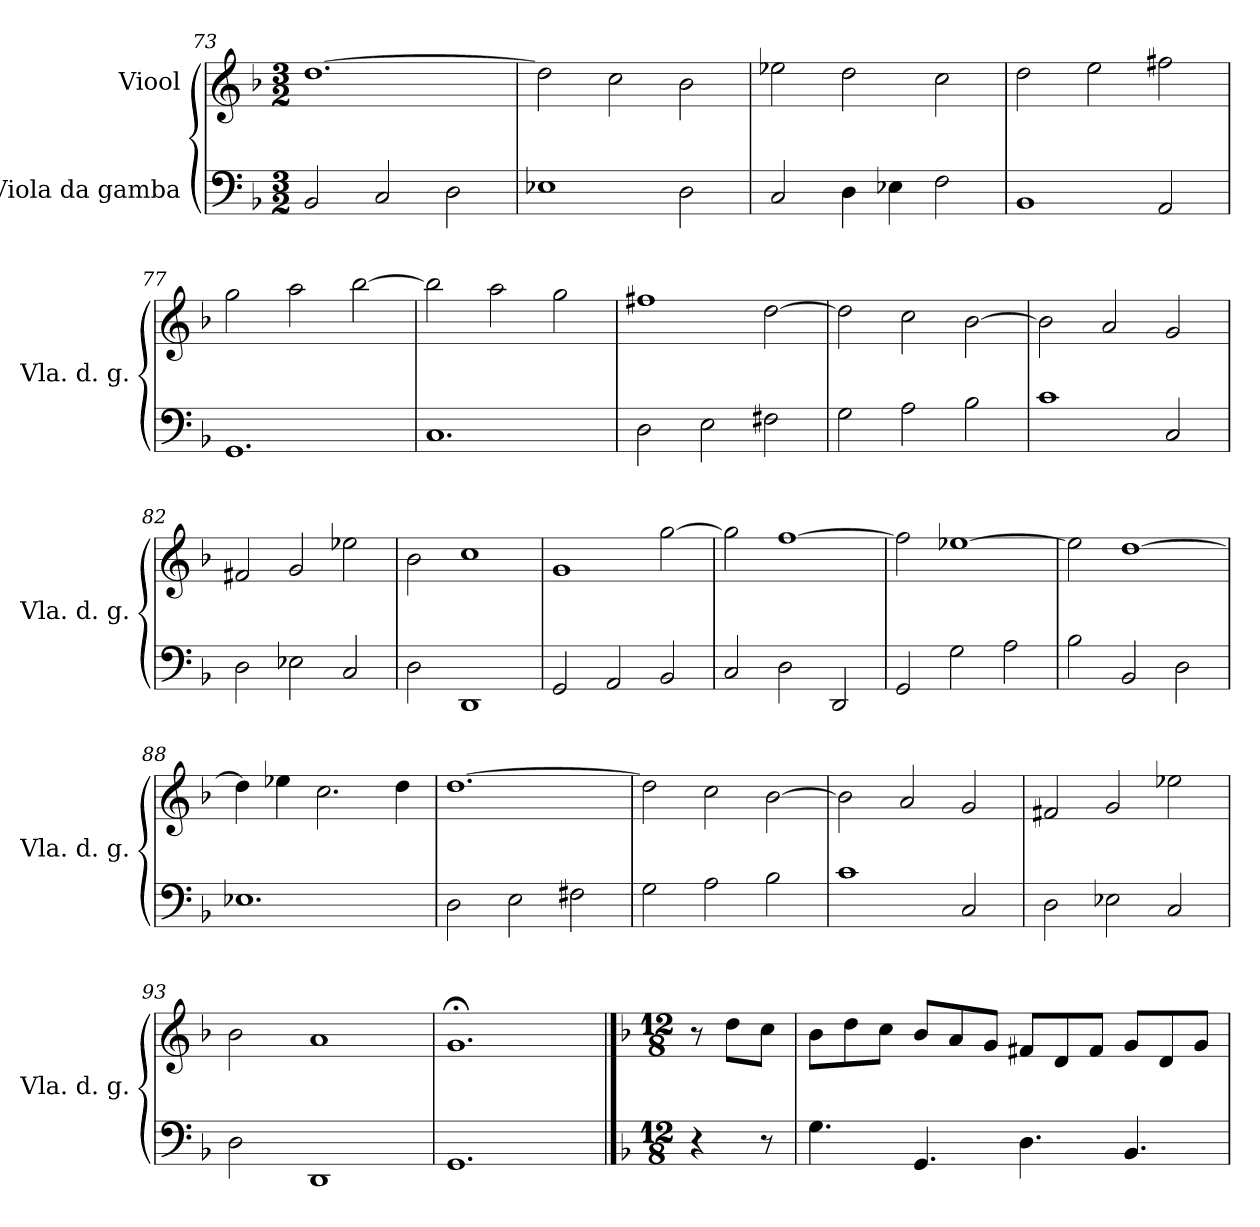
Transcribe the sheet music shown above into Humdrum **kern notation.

**kern	**kern
*part2	*part1
*staff2	*staff1
*I"Viola da gamba	*I"Viool
*I'Vla. d. g.	*
*clefF4	*clefG2
*k[b-]	*k[b-]
*M3/2	*M3/2
=73	=73
2BB-/	[1.dd
2C/	.
2D\	.
!!LO:LB:g=z
=74	=74
1E-X	2dd\]
.	2cc\
2D\	2b-\
=75	=75
2C/	2ee-X\
4D\	2dd\
4E-X\	.
2F\	2cc\
=76	=76
1BB-	2dd\
.	2ee\
2AA/	2ff#X\
=77	=77
1.GG	2gg\
.	2aa\
.	[2bb-\
=78	=78
1.C	2bb-\]
.	2aa\
.	2gg\
=79	=79
2D\	1ff#X
2E\	.
2F#X\	[2dd\
=80	=80
2G\	2dd\]
2A\	2cc\
2B-\	[2b-\
=81	=81
1c	2b-\]
.	2a/
2C/	2g/
!!LO:LB:g=z
=82	=82
2D\	2f#X/
2E-X\	2g/
2C/	2ee-X\
=83	=83
2D\	2b-\
1DD	1cc
=84	=84
2GG/	1g
2AA/	.
2BB-/	[2gg\
=85	=85
2C/	2gg\]
2D\	[1ff
2DD/	.
=86	=86
2GG/	2ff\]
2G\	[1ee-X
2A\	.
=87	=87
2B-\	2ee-\]
2BB-/	[1dd
2D\	.
=88	=88
1.E-X	4dd\]
.	4ee-X\
.	2.cc\
.	4dd\
=89	=89
2D\	[1.dd
2E\	.
2F#X\	.
!!LO:LB:g=z
=90	=90
2G\	2dd\]
2A\	2cc\
2B-\	[2b-\
=91	=91
1c	2b-\]
.	2a/
2C/	2g/
=92	=92
2D\	2f#X/
2E-X\	2g/
2C/	2ee-X\
=93	=93
2D\	2b-\
1DD	1a
=94	=94
1.GG	1.g;<
!!LO:PB:g=z
==94X1	==94X1
*k[b-]	*k[b-]
*M12/8	*M12/8
*	*MM70
4r	8r
.	8dd\L
8r	8cc\J
=95	=95
4.G\	8b-\L
.	8dd\
.	8cc\J
4.GG/	8b-/L
.	8a/
.	8g/J
4.D\	8f#X/L
.	8d/
.	8f#/J
4.BB-/	8g/L
.	8d/
.	8g/J
=	=
*-	*-
